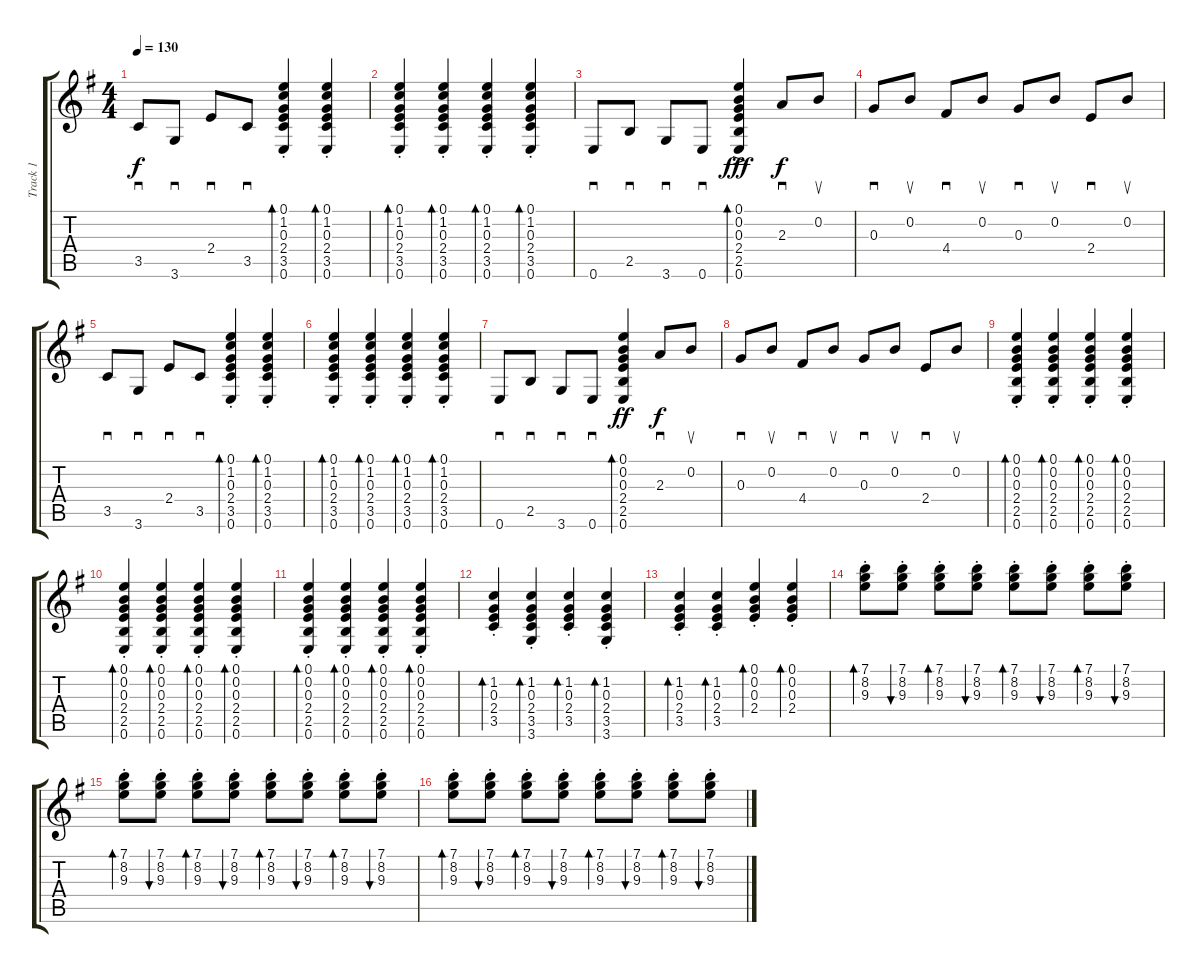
\track ("Track 1" "Track 1") {instrument acousticguitarsteel}
\staff {score tabs}
\tuning (E4 B3 G3 D3 A2 E2) {hide}
\ts (4 4)
\tempo 130
\clef g2
\ks eminor
3.5.8{sd dy f instrument acousticguitarsteel} 3.6.8{sd} 2.4.8{sd} 3.5.8{sd} (0.1{st} 1.2{st} 0.3{st} 2.4{st} 3.5{st} 0.6{st}).4{bd 30} (0.1{st} 1.2{st} 0.3{st} 2.4{st} 3.5{st} 0.6{st}).4{bd 30} |
(0.1{st} 1.2{st} 0.3{st} 2.4{st} 3.5{st} 0.6{st}).4{bd 30} (0.1{st} 1.2{st} 0.3{st} 2.4{st} 3.5{st} 0.6{st}).4{bd 30} (0.1{st} 1.2{st} 0.3{st} 2.4{st} 3.5{st} 0.6{st}).4{bd 30} (0.1{st} 1.2{st} 0.3{st} 2.4{st} 3.5{st} 0.6{st}).4{bd 30} |
0.6.8{sd} 2.5.8{sd} 3.6.8{sd} 0.6.8{sd} (0.1{ac} 0.2{ac} 0.3{ac} 2.4{ac} 2.5{ac} 0.6{ac}).4{bd 30 dy fff} 2.3.8{sd dy f} 0.2.8{su} |
0.3.8{sd} 0.2.8{su} 4.4.8{sd} 0.2.8{su} 0.3.8{sd} 0.2.8{su} 2.4.8{sd} 0.2.8{su} |
3.5.8{sd} 3.6.8{sd} 2.4.8{sd} 3.5.8{sd} (0.1{st} 1.2{st} 0.3{st} 2.4{st} 3.5{st} 0.6{st}).4{bd 30} (0.1{st} 1.2{st} 0.3{st} 2.4{st} 3.5{st} 0.6{st}).4{bd 30} |
(0.1{st} 1.2{st} 0.3{st} 2.4{st} 3.5{st} 0.6{st}).4{bd 30} (0.1{st} 1.2{st} 0.3{st} 2.4{st} 3.5{st} 0.6{st}).4{bd 30} (0.1{st} 1.2{st} 0.3{st} 2.4{st} 3.5{st} 0.6{st}).4{bd 30} (0.1{st} 1.2{st} 0.3{st} 2.4{st} 3.5{st} 0.6{st}).4{bd 30} |
0.6.8{sd} 2.5.8{sd} 3.6.8{sd} 0.6.8{sd} (0.1 0.2 0.3 2.4 2.5 0.6).4{bd 30 dy ff} 2.3.8{sd dy f} 0.2.8{su} |
0.3.8{sd} 0.2.8{su} 4.4.8{sd} 0.2.8{su} 0.3.8{sd} 0.2.8{su} 2.4.8{sd} 0.2.8{su} |
(0.1{st} 0.2{st} 0.3{st} 2.4{st} 2.5{st} 0.6{st}).4{bd 30} (0.1{st} 0.2{st} 0.3{st} 2.4{st} 2.5{st} 0.6{st}).4{bd 30} (0.1{st} 0.2{st} 0.3{st} 2.4{st} 2.5{st} 0.6{st}).4{bd 30} (0.1{st} 0.2{st} 0.3{st} 2.4{st} 2.5{st} 0.6{st}).4{bd 30} |
(0.1{st} 0.2{st} 0.3{st} 2.4{st} 2.5{st} 0.6{st}).4{bd 30} (0.1{st} 0.2{st} 0.3{st} 2.4{st} 2.5{st} 0.6{st}).4{bd 30} (0.1{st} 0.2{st} 0.3{st} 2.4{st} 2.5{st} 0.6{st}).4{bd 30} (0.1{st} 0.2{st} 0.3{st} 2.4{st} 2.5{st} 0.6{st}).4{bd 30} |
(0.1{st} 0.2{st} 0.3{st} 2.4{st} 2.5{st} 0.6{st}).4{bd 30} (0.1{st} 0.2{st} 0.3{st} 2.4{st} 2.5{st} 0.6{st}).4{bd 30} (0.1{st} 0.2{st} 0.3{st} 2.4{st} 2.5{st} 0.6{st}).4{bd 30} (0.1{st} 0.2{st} 0.3{st} 2.4{st} 2.5{st} 0.6{st}).4{bd 30} |
(1.2{st} 0.3{st} 2.4{st} 3.5{st}).4{bd 30} (1.2{st} 0.3{st} 2.4{st} 3.5{st} 3.6{st}).4{bd 30} (1.2{st} 0.3{st} 2.4{st} 3.5{st}).4{bd 30} (1.2{st} 0.3{st} 2.4{st} 3.5{st} 3.6{st}).4{bd 30} |
(1.2{st} 0.3{st} 2.4{st} 3.5{st}).4{bd 30} (1.2{st} 0.3{st} 2.4{st} 3.5{st}).4{bd 30} (0.1{st} 0.2{st} 0.3{st} 2.4{st}).4{bd 30} (0.1{st} 0.2{st} 0.3{st} 2.4{st}).4{bd 30} |
(7.1{st} 8.2{st} 9.3{st}).8{bd 30} (7.1{st} 8.2{st} 9.3{st}).8{bu 30} (7.1{st} 8.2{st} 9.3{st}).8{bd 30} (7.1{st} 8.2{st} 9.3{st}).8{bu 30} (7.1{st} 8.2{st} 9.3{st}).8{bd 30} (7.1{st} 8.2{st} 9.3{st}).8{bu 30} (7.1{st} 8.2{st} 9.3{st}).8{bd 30} (7.1{st} 8.2{st} 9.3{st}).8{bu 30} |
(7.1{st} 8.2{st} 9.3{st}).8{bd 30} (7.1{st} 8.2{st} 9.3{st}).8{bu 30} (7.1{st} 8.2{st} 9.3{st}).8{bd 30} (7.1{st} 8.2{st} 9.3{st}).8{bu 30} (7.1{st} 8.2{st} 9.3{st}).8{bd 30} (7.1{st} 8.2{st} 9.3{st}).8{bu 30} (7.1{st} 8.2{st} 9.3{st}).8{bd 30} (7.1{st} 8.2{st} 9.3{st}).8{bu 30} |
(7.1{st} 8.2{st} 9.3{st}).8{bd 30} (7.1{st} 8.2{st} 9.3{st}).8{bu 30} (7.1{st} 8.2{st} 9.3{st}).8{bd 30} (7.1{st} 8.2{st} 9.3{st}).8{bu 30} (7.1{st} 8.2{st} 9.3{st}).8{bd 30} (7.1{st} 8.2{st} 9.3{st}).8{bu 30} (7.1{st} 8.2{st} 9.3{st}).8{bd 30} (7.1{st} 8.2{st} 9.3{st}).8{bu 30}
